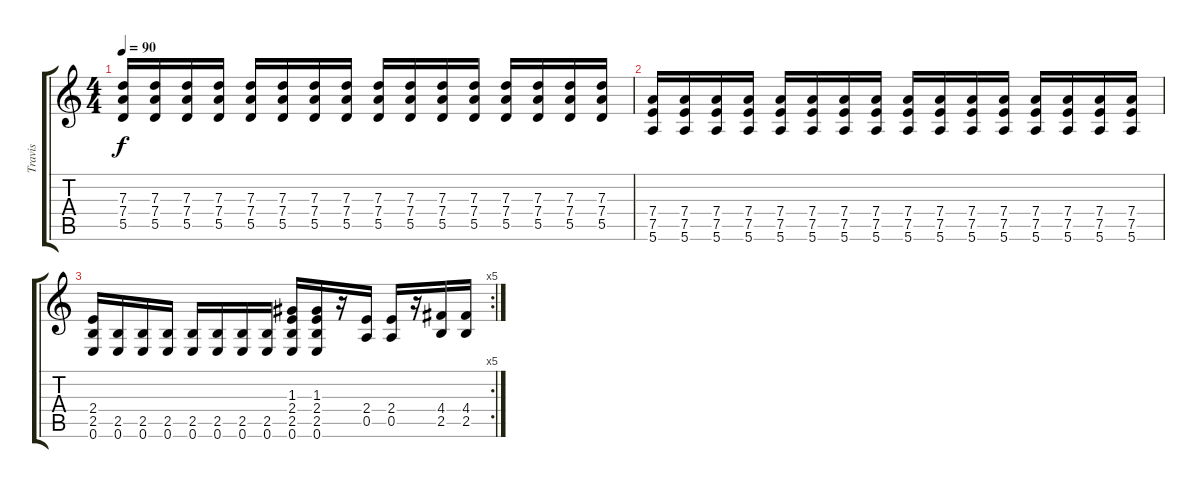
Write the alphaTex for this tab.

\track ("Travis" "Travis") {instrument overdrivenguitar}
\staff {score tabs}
\tuning (E4 B3 G3 D3 A2 E2) {hide}
\ts (4 4)
\tempo 90
\clef g2
\ks c
(7.3 7.4 5.5).16{dy f} (7.3 7.4 5.5).16 (7.3 7.4 5.5).16 (7.3 7.4 5.5).16 (7.3 7.4 5.5).16 (7.3 7.4 5.5).16 (7.3 7.4 5.5).16 (7.3 7.4 5.5).16 (7.3 7.4 5.5).16 (7.3 7.4 5.5).16 (7.3 7.4 5.5).16 (7.3 7.4 5.5).16 (7.3 7.4 5.5).16 (7.3 7.4 5.5).16 (7.3 7.4 5.5).16 (7.3 7.4 5.5).16 |
(7.4 7.5 5.6).16 (7.4 7.5 5.6).16 (7.4 7.5 5.6).16 (7.4 7.5 5.6).16 (7.4 7.5 5.6).16 (7.4 7.5 5.6).16 (7.4 7.5 5.6).16 (7.4 7.5 5.6).16 (7.4 7.5 5.6).16 (7.4 7.5 5.6).16 (7.4 7.5 5.6).16 (7.4 7.5 5.6).16 (7.4 7.5 5.6).16 (7.4 7.5 5.6).16 (7.4 7.5 5.6).16 (7.4 7.5 5.6).16 |
\rc 5
(2.4 2.5 0.6).16 (2.5 0.6).16 (2.5 0.6).16 (2.5 0.6).16 (2.5 0.6).16 (2.5 0.6).16 (2.5 0.6).16 (2.5 0.6).16 (1.3 2.4 2.5 0.6).16 (1.3 2.4 2.5 0.6).16 r.16 (2.4 0.5).16 (2.4 0.5).16 r.16 (4.4 2.5).16 (4.4 2.5).16
